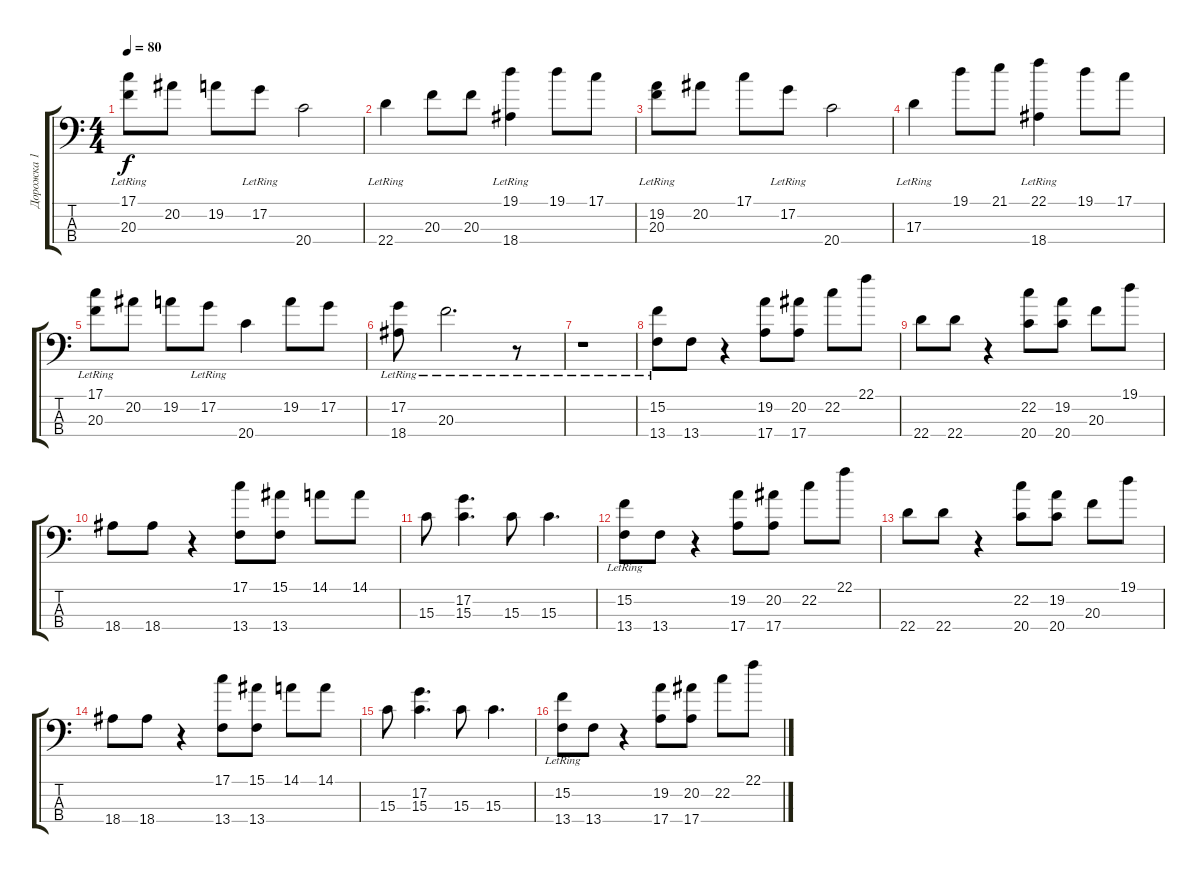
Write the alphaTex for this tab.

\track ("Дорожка 1" "Дорожка 1") {instrument electricbassfinger}
\staff {score tabs}
\tuning (G2 D2 A1 E1) {hide}
\ts (4 4)
\tempo 80
\clef f4
\ks c
(17.1 20.3{lr}).8{dy f} 20.2.8 19.2.8 17.2{lr}.8 20.4.2 |
22.4{lr}.4 20.3.8 20.3.8 (19.1 18.4{lr}).4 19.1.8 17.1.8 |
(19.2 20.3{lr}).8 20.2.8 17.1.8 17.2{lr}.8 20.4.2 |
17.3{lr}.4 19.1.8 21.1.8 (22.1 18.4{lr}).4 19.1.8 17.1.8 |
(17.1 20.3{lr}).8 20.2.8 19.2.8 17.2{lr}.8 20.4.4 19.2.8 17.2.8 |
(17.2 18.4{lr}).8 20.3{lr}.2{d} r.8 |
r.1 |
(15.2{lr} 13.4).8 13.4.8 r.4 (19.2 17.4).8 (20.2 17.4).8 22.2.8 22.1.8 |
22.4.8 22.4.8 r.4 (22.2 20.4).8 (19.2 20.4).8 20.3.8 19.1.8 |
18.4.8 18.4.8 r.4 (17.1 13.4).8 (15.1 13.4).8 14.1.8 14.1.8 |
15.3.8 (17.2 15.3).4{d} 15.3.8 15.3.4{d} |
(15.2{lr} 13.4).8 13.4.8 r.4 (19.2 17.4).8 (20.2 17.4).8 22.2.8 22.1.8 |
22.4.8 22.4.8 r.4 (22.2 20.4).8 (19.2 20.4).8 20.3.8 19.1.8 |
18.4.8 18.4.8 r.4 (17.1 13.4).8 (15.1 13.4).8 14.1.8 14.1.8 |
15.3.8 (17.2 15.3).4{d} 15.3.8 15.3.4{d} |
(15.2{lr} 13.4).8 13.4.8 r.4 (19.2 17.4).8 (20.2 17.4).8 22.2.8 22.1.8
